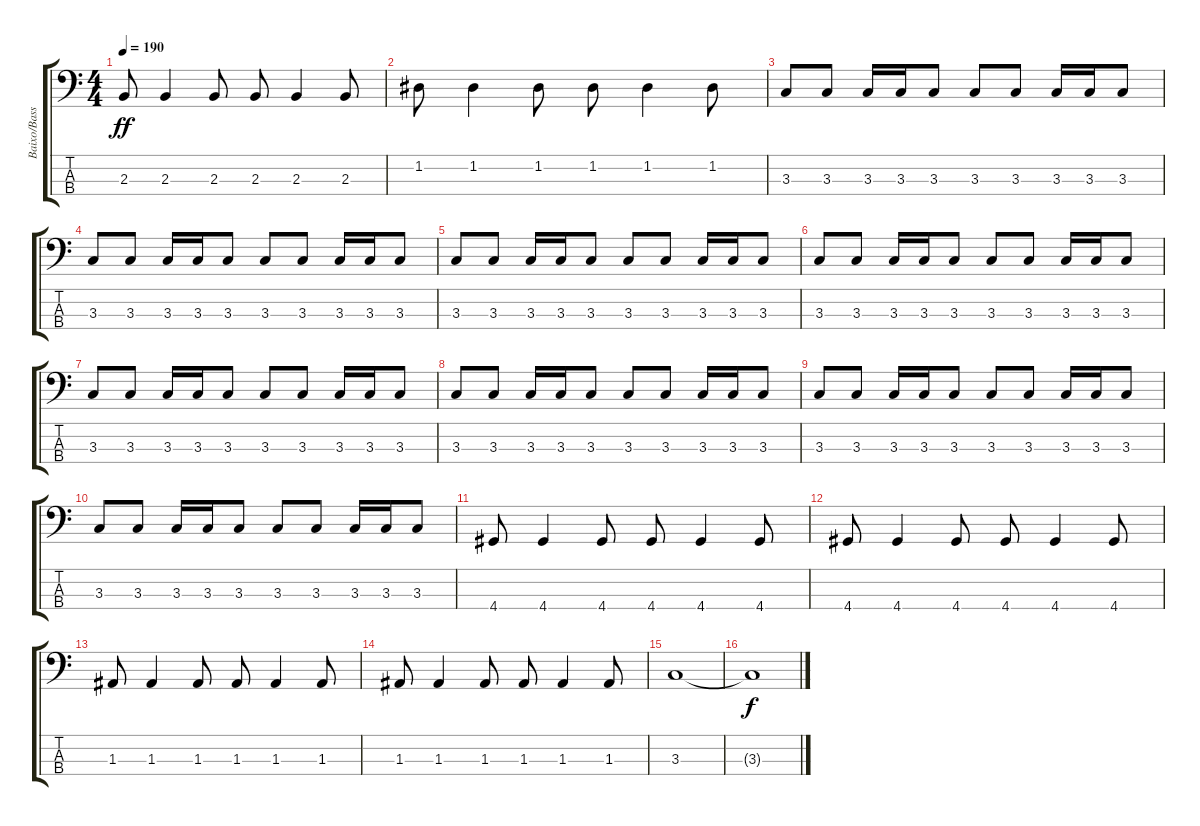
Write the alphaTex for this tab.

\track ("Baixo/Bass" "Baixo/Bass") {instrument electricbasspick}
\staff {score tabs}
\tuning (G2 D2 A1 E1) {hide}
\ts (4 4)
\tempo 190
\clef f4
\ks c
2.3.8{dy ff} 2.3.4 2.3.8 2.3.8 2.3.4 2.3.8 |
1.2.8 1.2.4 1.2.8 1.2.8 1.2.4 1.2.8 |
3.3.8 3.3.8 3.3.16 3.3.16 3.3.8 3.3.8 3.3.8 3.3.16 3.3.16 3.3.8 |
3.3.8 3.3.8 3.3.16 3.3.16 3.3.8 3.3.8 3.3.8 3.3.16 3.3.16 3.3.8 |
3.3.8 3.3.8 3.3.16 3.3.16 3.3.8 3.3.8 3.3.8 3.3.16 3.3.16 3.3.8 |
3.3.8 3.3.8 3.3.16 3.3.16 3.3.8 3.3.8 3.3.8 3.3.16 3.3.16 3.3.8 |
3.3.8 3.3.8 3.3.16 3.3.16 3.3.8 3.3.8 3.3.8 3.3.16 3.3.16 3.3.8 |
3.3.8 3.3.8 3.3.16 3.3.16 3.3.8 3.3.8 3.3.8 3.3.16 3.3.16 3.3.8 |
3.3.8 3.3.8 3.3.16 3.3.16 3.3.8 3.3.8 3.3.8 3.3.16 3.3.16 3.3.8 |
3.3.8 3.3.8 3.3.16 3.3.16 3.3.8 3.3.8 3.3.8 3.3.16 3.3.16 3.3.8 |
4.4.8 4.4.4 4.4.8 4.4.8 4.4.4 4.4.8 |
4.4.8 4.4.4 4.4.8 4.4.8 4.4.4 4.4.8 |
1.3.8 1.3.4 1.3.8 1.3.8 1.3.4 1.3.8 |
1.3.8 1.3.4 1.3.8 1.3.8 1.3.4 1.3.8 |
3.3.1 |
3.3{t}.1{dy f}
